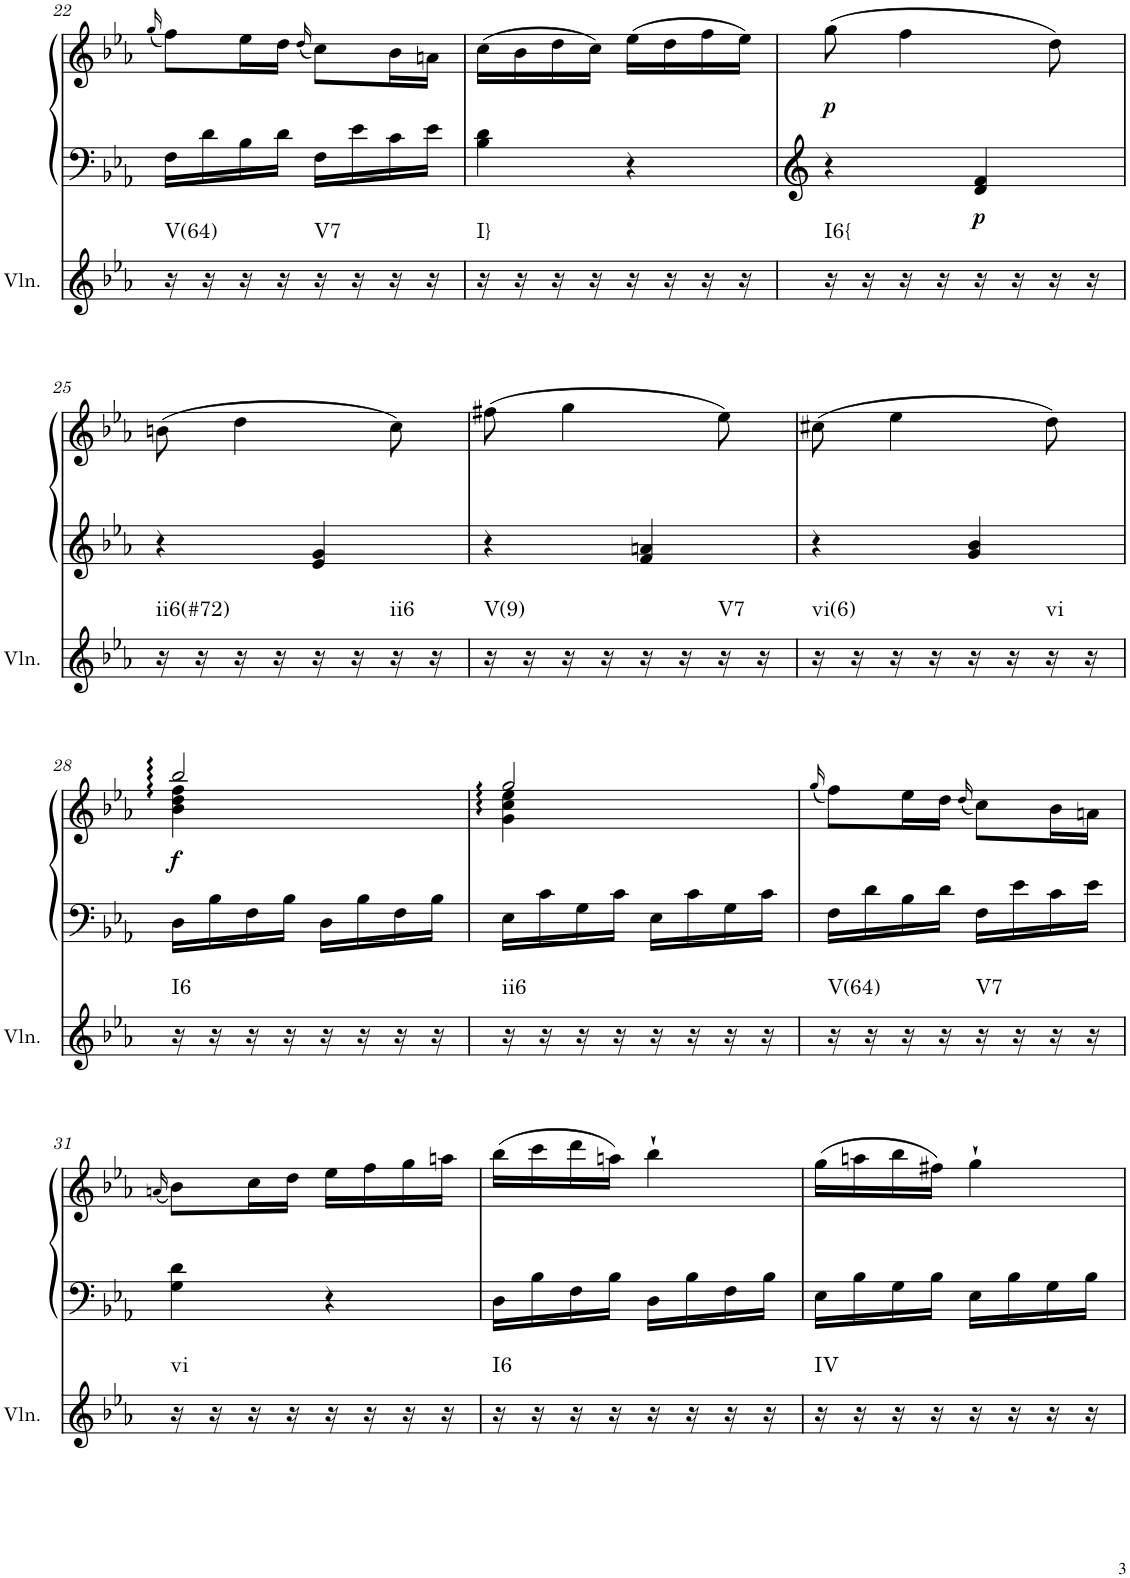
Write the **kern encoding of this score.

**kern	**harte	**kern	**kern	**dynam
*part2	*part2	*part1	*part1	*part1
*staff3	*	*staff2	*staff1	*staff1/2
*I"Violin	*	*I"Klavier linke Hand	*	*
*I'Vln.	*	*	*	*
!!LO:PB:g=z
*clefG2	*	*clefG2	*clefG2	*
*k[b-e-a-]	*	*k[b-e-a-]	*k[b-e-a-]	*
*M2/4	*	*M2/4	*M2/4	*
=22	=22	=22	=22	=22
.	.	.	(16qgg/	.
!	!LO:H:kt=V(64)	!	!	!
16r	N	16F\LL	8ff\L)	.
16r	.	16d\	.	.
16r	.	16B-\	16ee-\L	.
16r	.	16d\JJ	16dd\JJ	.
.	.	.	(16qdd/	.
!	!LO:H:kt=V7	!	!	!
16r	N	16F\LL	8cc\L)	.
16r	.	16e-\	.	.
16r	.	16c\	16b-\L	.
16r	.	16e-\JJ	16an\JJ	.
=23	=23	=23	=23	=23
!	!LO:H:kt=I}	!	!	!
16r	N	4B-\ 4d\	(16cc\LL	.
16r	.	.	16b-\	.
16r	.	.	16dd\	.
16r	.	.	16cc\JJ)	.
16r	.	4r	(16ee-\LL	.
16r	.	.	16dd\	.
16r	.	.	16ff\	.
16r	.	.	16ee-\JJ)	.
=24	=24	=24	=24	=24
!	!LO:H:kt=I6{	!	!	!LO:DY:b
16r	N	4r	(8gg\	p
16r	.	.	.	.
16r	.	.	4ff\	.
16r	.	.	.	.
!	!	!	!	!LO:DY:b=2
16r	.	4d/ 4f/	.	p
16r	.	.	.	.
16r	.	.	8dd\)	.
16r	.	.	.	.
!!LO:LB:g=z
=25	=25	=25	=25	=25
!	!LO:H:kt=ii6(#72)	!	!	!
16r	N	4r	(8bn\	.
16r	.	.	.	.
16r	.	.	4dd\	.
16r	.	.	.	.
16r	.	4e-/ 4g/	.	.
16r	.	.	.	.
!	!LO:H:kt=ii6	!	!	!
16r	N	.	8cc\)	.
16r	.	.	.	.
=26	=26	=26	=26	=26
!	!LO:H:kt=V(9)	!	!	!
16r	N	4r	(8ff#X\	.
16r	.	.	.	.
16r	.	.	4gg\	.
16r	.	.	.	.
16r	.	4f/ 4an/	.	.
16r	.	.	.	.
!	!LO:H:kt=V7	!	!	!
16r	N	.	8ee-\)	.
16r	.	.	.	.
=27	=27	=27	=27	=27
!	!LO:H:kt=vi(6)	!	!	!
16r	N	4r	(8cc#X\	.
16r	.	.	.	.
16r	.	.	4ee-\	.
16r	.	.	.	.
16r	.	4g/ 4b-/	.	.
16r	.	.	.	.
!	!LO:H:kt=vi	!	!	!
16r	N	.	8dd\)	.
16r	.	.	.	.
!!LO:LB:g=z
=28	=28	=28	=28	=28
*	*	*	*^	*
!	!LO:H:kt=I6	!	!	!	!LO:DY:b
16r	N	16D\LL	2bb-/	4b-\ 4dd\ 4ff\	f
16r	.	16B-\	.	.	.
16r	.	16F\	.	.	.
16r	.	16B-\JJ	.	.	.
16r	.	16D\LL	.	4ryy	.
16r	.	16B-\	.	.	.
16r	.	16F\	.	.	.
16r	.	16B-\JJ	.	.	.
=29	=29	=29	=29	=29	=29
!	!LO:H:kt=ii6	!	!	!	!
16r	N	16E-\LL	2gg/	4g\ 4cc\ 4ee-\	.
16r	.	16c\	.	.	.
16r	.	16G\	.	.	.
16r	.	16c\JJ	.	.	.
16r	.	16E-\LL	.	4ryy	.
16r	.	16c\	.	.	.
16r	.	16G\	.	.	.
16r	.	16c\JJ	.	.	.
*	*	*	*v	*v	*
=30	=30	=30	=30	=30
.	.	.	(16qgg/	.
!	!LO:H:kt=V(64)	!	!	!
16r	N	16F\LL	8ff\L)	.
16r	.	16d\	.	.
16r	.	16B-\	16ee-\L	.
16r	.	16d\JJ	16dd\JJ	.
.	.	.	(16qdd/	.
!	!LO:H:kt=V7	!	!	!
16r	N	16F\LL	8cc\L)	.
16r	.	16e-\	.	.
16r	.	16c\	16b-\L	.
16r	.	16e-\JJ	16an\JJ	.
!!LO:LB:g=z
=31	=31	=31	=31	=31
.	.	.	(16qan/	.
!	!LO:H:kt=vi	!	!	!
16r	N	4G\ 4d\	8b-\L)	.
16r	.	.	.	.
16r	.	.	16cc\L	.
16r	.	.	16dd\JJ	.
16r	.	4r	16ee-\LL	.
16r	.	.	16ff\	.
16r	.	.	16gg\	.
16r	.	.	16aan\JJ	.
=32	=32	=32	=32	=32
!	!LO:H:kt=I6	!	!	!
16r	N	16D\LL	(16bb-\LL	.
16r	.	16B-\	16ccc\	.
16r	.	16F\	16ddd\	.
16r	.	16B-\JJ	16aan\JJ)	.
16r	.	16D\LL	4bb-`\	.
16r	.	16B-\	.	.
16r	.	16F\	.	.
16r	.	16B-\JJ	.	.
=33	=33	=33	=33	=33
!	!LO:H:kt=IV	!	!	!
16r	N	16E-\LL	(16gg\LL	.
16r	.	16B-\	16aan\	.
16r	.	16G\	16bb-\	.
16r	.	16B-\JJ	16ff#X\JJ)	.
16r	.	16E-\LL	4gg`\	.
16r	.	16B-\	.	.
16r	.	16G\	.	.
16r	.	16B-\JJ	.	.
=	=	=	=	=
*-	*-	*-	*-	*-
